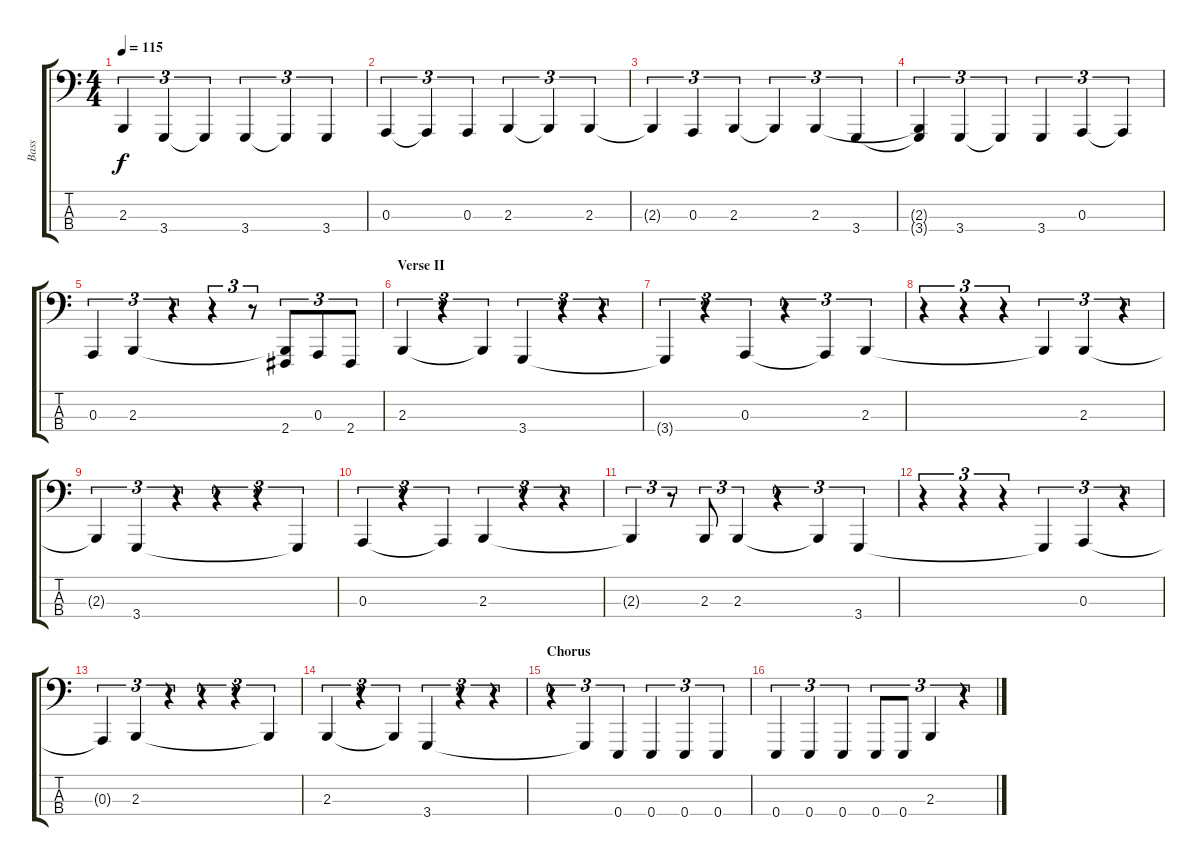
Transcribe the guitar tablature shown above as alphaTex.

\track ("Bass" "Bass") {instrument synthbrass1}
\staff {score tabs}
\tuning (G2 D2 A1 E1) {hide}
\ts (4 4)
\tempo 115
\clef f4
\ks c
2.3.4{tu (3 2) dy f} 3.4.4{tu (3 2)} 3.4{t}.4{tu (3 2)} 3.4.4{tu (3 2)} 3.4{t}.4{tu (3 2)} 3.4.4{tu (3 2)} |
0.3.4{tu (3 2)} 0.3{t}.4{tu (3 2)} 0.3.4{tu (3 2)} 2.3.4{tu (3 2)} 2.3{t}.4{tu (3 2)} 2.3.4{tu (3 2)} |
2.3{t}.4{tu (3 2)} 0.3.4{tu (3 2)} 2.3.4{tu (3 2)} 2.3{t}.4{tu (3 2)} 2.3.4{tu (3 2)} 3.4.4{tu (3 2)} |
(2.3{t} 3.4{t}).4{tu (3 2)} 3.4.4{tu (3 2)} 3.4{t}.4{tu (3 2)} 3.4.4{tu (3 2)} 0.3.4{tu (3 2)} 0.3{t}.4{tu (3 2)} |
0.3.4{tu (3 2)} 2.3.4{tu (3 2)} r.4{tu (3 2)} r.4{tu (3 2)} r.8{tu (3 2)} (2.3{t} 2.4).8{tu (3 2)} 0.3.8{tu (3 2)} 2.4.8{tu (3 2)} |
\section ("" "Verse II")
2.3.4{tu (3 2)} r.4{tu (3 2)} 2.3{t}.4{tu (3 2)} 3.4.4{tu (3 2)} r.4{tu (3 2)} r.4{tu (3 2)} |
3.4{t}.4{tu (3 2)} r.4{tu (3 2)} 0.3.4{tu (3 2)} r.4{tu (3 2)} 0.3{t}.4{tu (3 2)} 2.3.4{tu (3 2)} |
r.4{tu (3 2)} r.4{tu (3 2)} r.4{tu (3 2)} 2.3{t}.4{tu (3 2)} 2.3.4{tu (3 2)} r.4{tu (3 2)} |
2.3{t}.4{tu (3 2)} 3.4.4{tu (3 2)} r.4{tu (3 2)} r.4{tu (3 2)} r.4{tu (3 2)} 3.4{t}.4{tu (3 2)} |
0.3.4{tu (3 2)} r.4{tu (3 2)} 0.3{t}.4{tu (3 2)} 2.3.4{tu (3 2)} r.4{tu (3 2)} r.4{tu (3 2)} |
2.3{t}.4{tu (3 2)} r.8{tu (3 2)} 2.3.8{tu (3 2)} 2.3.4{tu (3 2)} r.4{tu (3 2)} 2.3{t}.4{tu (3 2)} 3.4.4{tu (3 2)} |
r.4{tu (3 2)} r.4{tu (3 2)} r.4{tu (3 2)} 3.4{t}.4{tu (3 2)} 0.3.4{tu (3 2)} r.4{tu (3 2)} |
0.3{t}.4{tu (3 2)} 2.3.4{tu (3 2)} r.4{tu (3 2)} r.4{tu (3 2)} r.4{tu (3 2)} 2.3{t}.4{tu (3 2)} |
2.3.4{tu (3 2)} r.4{tu (3 2)} 2.3{t}.4{tu (3 2)} 3.4.4{tu (3 2)} r.4{tu (3 2)} r.4{tu (3 2)} |
\section ("" "Chorus")
r.4{tu (3 2)} 3.4{t}.4{tu (3 2)} 0.4.4{tu (3 2)} 0.4.4{tu (3 2)} 0.4.4{tu (3 2)} 0.4.4{tu (3 2)} |
0.4.4{tu (3 2)} 0.4.4{tu (3 2)} 0.4.4{tu (3 2)} 0.4.8{tu (3 2)} 0.4.8{tu (3 2)} 2.3.4{tu (3 2)} r.4{tu (3 2)}
